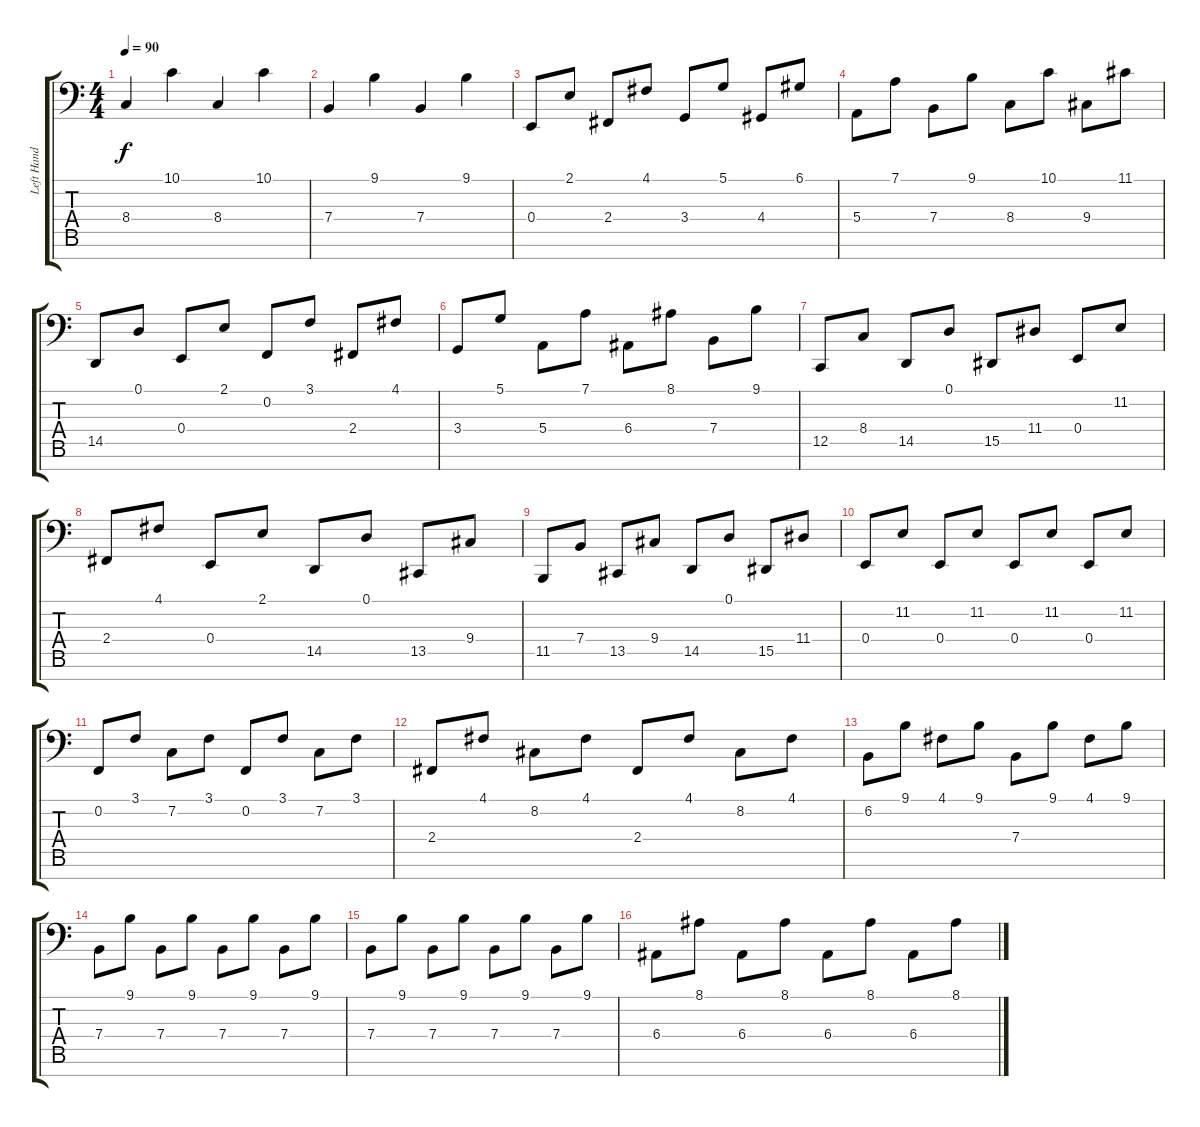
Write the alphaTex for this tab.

\track ("Left Hand" "Left Hand") {instrument acousticgrandpiano}
\staff {score tabs}
\tuning (D3 F2 F2 E2 C1 F0 C0) {hide}
\ts (4 4)
\tempo 90
\clef f4
\ks c
8.4.4{dy f} 10.1.4 8.4.4 10.1.4 |
7.4.4 9.1.4 7.4.4 9.1.4 |
0.4.8 2.1.8 2.4.8 4.1.8 3.4.8 5.1.8 4.4.8 6.1.8 |
5.4.8 7.1.8 7.4.8 9.1.8 8.4.8 10.1.8 9.4.8 11.1.8 |
14.5.8 0.1.8 0.4.8 2.1.8 0.2.8 3.1.8 2.4.8 4.1.8 |
3.4.8 5.1.8 5.4.8 7.1.8 6.4.8 8.1.8 7.4.8 9.1.8 |
12.5.8 8.4.8 14.5.8 0.1.8 15.5.8 11.4.8 0.4.8 11.2.8 |
2.4.8 4.1.8 0.4.8 2.1.8 14.5.8 0.1.8 13.5.8 9.4.8 |
11.5.8 7.4.8 13.5.8 9.4.8 14.5.8 0.1.8 15.5.8 11.4.8 |
0.4.8 11.2.8 0.4.8 11.2.8 0.4.8 11.2.8 0.4.8 11.2.8 |
0.2.8 3.1.8 7.2.8 3.1.8 0.2.8 3.1.8 7.2.8 3.1.8 |
2.4.8 4.1.8 8.2.8 4.1.8 2.4.8 4.1.8 8.2.8 4.1.8 |
6.2.8 9.1.8 4.1.8 9.1.8 7.4.8 9.1.8 4.1.8 9.1.8 |
7.4.8 9.1.8 7.4.8 9.1.8 7.4.8 9.1.8 7.4.8 9.1.8 |
7.4.8 9.1.8 7.4.8 9.1.8 7.4.8 9.1.8 7.4.8 9.1.8 |
6.4.8 8.1.8 6.4.8 8.1.8 6.4.8 8.1.8 6.4.8 8.1.8
